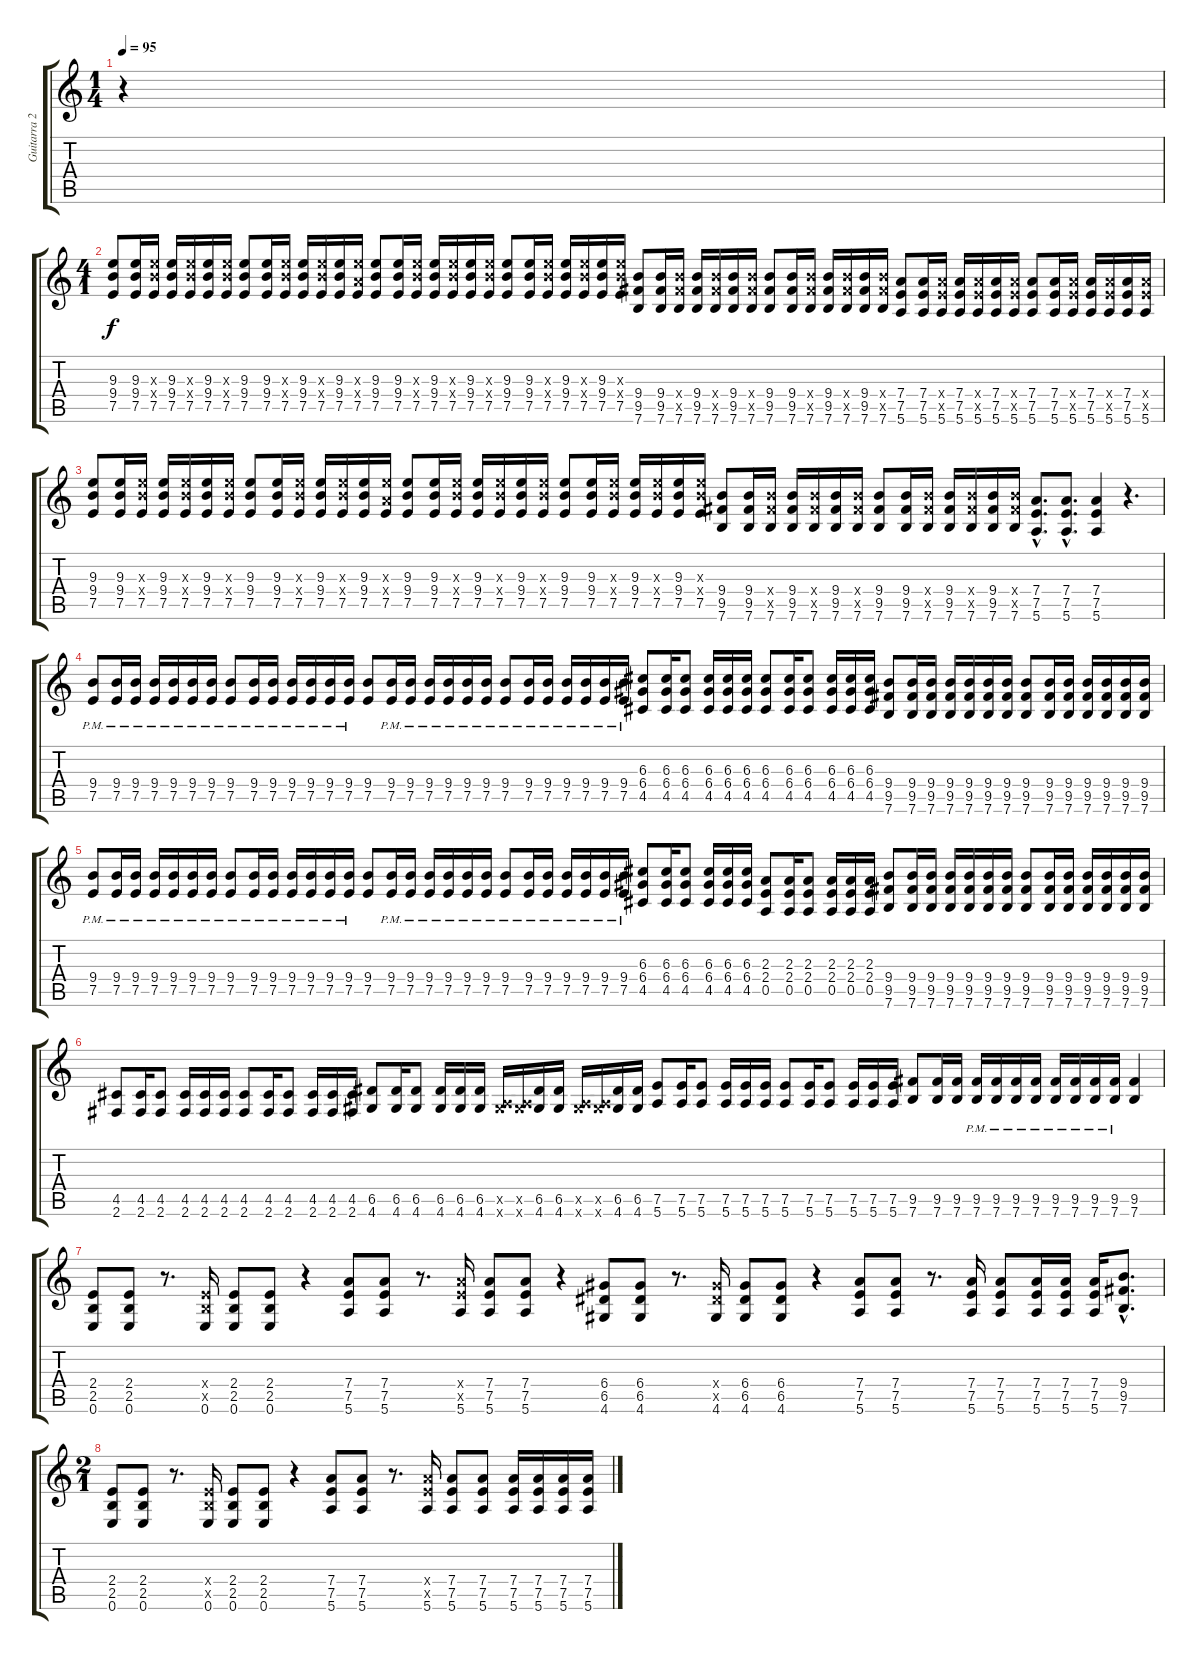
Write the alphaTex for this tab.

\track ("Guitarra 2" "Guitarra 2") {instrument overdrivenguitar}
\staff {score tabs}
\tuning (E4 B3 G3 D3 A2 E2) {hide}
\ts (1 4)
\tempo 95
\clef g2
\ks c
r.4{dy f instrument overdrivenguitar} |
\ts (4 1)
(9.3 9.4 7.5).8 (9.3 9.4 7.5).16 (9.3{x} 9.4{x} 7.5).16 (9.3 9.4 7.5).16 (9.3{x} 9.4{x} 7.5).16 (9.3 9.4 7.5).16 (9.3{x} 9.4{x} 7.5).16 (9.3 9.4 7.5).8 (9.3 9.4 7.5).16 (9.3{x} 9.4{x} 7.5).16 (9.3 9.4 7.5).16 (9.3{x} 9.4{x} 7.5).16 (9.3 9.4 7.5).16 (9.3{x} 7.4{x} 7.5).16 (9.3 9.4 7.5).8 (9.3 9.4 7.5).16 (9.3{x} 9.4{x} 7.5).16 (9.3 9.4 7.5).16 (9.3{x} 9.4{x} 7.5).16 (9.3 9.4 7.5).16 (9.3{x} 9.4{x} 7.5).16 (9.3 9.4 7.5).8 (9.3 9.4 7.5).16 (9.3{x} 9.4{x} 7.5).16 (9.3 9.4 7.5).16 (9.3{x} 9.4{x} 7.5).16 (9.3 9.4 7.5).16 (9.3{x} 9.4{x} 7.5).16 (9.4 9.5 7.6).8 (9.4 9.5 7.6).16 (9.4{x} 9.5{x} 7.6).16 (9.4 9.5 7.6).16 (9.4{x} 9.5{x} 7.6).16 (9.4 9.5 7.6).16 (9.4{x} 9.5{x} 7.6).16 (9.4 9.5 7.6).8 (9.4 9.5 7.6).16 (9.4{x} 9.5{x} 7.6).16 (9.4 9.5 7.6).16 (9.4{x} 9.5{x} 7.6).16 (9.4 9.5 7.6).16 (9.4{x} 9.5{x} 7.6).16 (7.4 7.5 5.6).8 (7.4 7.5 5.6).16 (7.4{x} 7.5{x} 5.6).16 (7.4 7.5 5.6).16 (7.4{x} 7.5{x} 5.6).16 (7.4 7.5 5.6).16 (7.4{x} 7.5{x} 5.6).16 (7.4 7.5 5.6).8 (7.4 7.5 5.6).16 (7.4{x} 7.5{x} 5.6).16 (7.4 7.5 5.6).16 (7.4{x} 7.5{x} 5.6).16 (7.4 7.5 5.6).16 (7.4{x} 7.5{x} 5.6).16 |
(9.3 9.4 7.5).8 (9.3 9.4 7.5).16 (9.3{x} 9.4{x} 7.5).16 (9.3 9.4 7.5).16 (9.3{x} 9.4{x} 7.5).16 (9.3 9.4 7.5).16 (9.3{x} 9.4{x} 7.5).16 (9.3 9.4 7.5).8 (9.3 9.4 7.5).16 (9.3{x} 9.4{x} 7.5).16 (9.3 9.4 7.5).16 (9.3{x} 9.4{x} 7.5).16 (9.3 9.4 7.5).16 (9.3{x} 7.4{x} 7.5).16 (9.3 9.4 7.5).8 (9.3 9.4 7.5).16 (9.3{x} 9.4{x} 7.5).16 (9.3 9.4 7.5).16 (9.3{x} 9.4{x} 7.5).16 (9.3 9.4 7.5).16 (9.3{x} 9.4{x} 7.5).16 (9.3 9.4 7.5).8 (9.3 9.4 7.5).16 (9.3{x} 9.4{x} 7.5).16 (9.3 9.4 7.5).16 (9.3{x} 9.4{x} 7.5).16 (9.3 9.4 7.5).16 (9.3{x} 9.4{x} 7.5).16 (9.4 9.5 7.6).8 (9.4 9.5 7.6).16 (9.4{x} 9.5{x} 7.6).16 (9.4 9.5 7.6).16 (9.4{x} 9.5{x} 7.6).16 (9.4 9.5 7.6).16 (9.4{x} 9.5{x} 7.6).16 (9.4 9.5 7.6).8 (9.4 9.5 7.6).16 (9.4{x} 9.5{x} 7.6).16 (9.4 9.5 7.6).16 (9.4{x} 9.5{x} 7.6).16 (9.4 9.5 7.6).16 (9.4{x} 9.5{x} 7.6).16 (7.4{hac} 7.5{hac} 5.6{hac}).8{d} (7.4{hac} 7.5{hac} 5.6{hac}).8{d} (7.4 7.5 5.6).4 r.4{d} |
(9.4{pm} 7.5{pm}).8 (9.4{pm} 7.5{pm}).16 (9.4{pm} 7.5{pm}).16 (9.4{pm} 7.5{pm}).16 (9.4{pm} 7.5{pm}).16 (9.4{pm} 7.5{pm}).16 (9.4{pm} 7.5{pm}).16 (9.4{pm} 7.5{pm}).8 (9.4{pm} 7.5{pm}).16 (9.4{pm} 7.5{pm}).16 (9.4{pm} 7.5{pm}).16 (9.4{pm} 7.5{pm}).16 (9.4{pm} 7.5{pm}).16 (9.4{pm} 7.5{pm}).16 (9.4 7.5).8 (9.4{pm} 7.5{pm}).16 (9.4{pm} 7.5{pm}).16 (9.4{pm} 7.5{pm}).16 (9.4{pm} 7.5{pm}).16 (9.4{pm} 7.5{pm}).16 (9.4{pm} 7.5{pm}).16 (9.4{pm} 7.5{pm}).8 (9.4{pm} 7.5{pm}).16 (9.4{pm} 7.5{pm}).16 (9.4{pm} 7.5{pm}).16 (9.4{pm} 7.5{pm}).16 (9.4{pm} 7.5{pm}).16 (9.4{pm} 7.5{pm}).16 (6.3 6.4 4.5).8 (6.3 6.4 4.5).16 (6.3 6.4 4.5).8 (6.3 6.4 4.5).16 (6.3 6.4 4.5).16 (6.3 6.4 4.5).16 (6.3 6.4 4.5).8 (6.3 6.4 4.5).16 (6.3 6.4 4.5).8 (6.3 6.4 4.5).16 (6.3 6.4 4.5).16 (6.3 6.4 4.5).16 (9.4 9.5 7.6).8 (9.4 9.5 7.6).16 (9.4 9.5 7.6).16 (9.4 9.5 7.6).16 (9.4 9.5 7.6).16 (9.4 9.5 7.6).16 (9.4 9.5 7.6).16 (9.4 9.5 7.6).8 (9.4 9.5 7.6).16 (9.4 9.5 7.6).16 (9.4 9.5 7.6).16 (9.4 9.5 7.6).16 (9.4 9.5 7.6).16 (9.4 9.5 7.6).16 |
(9.4{pm} 7.5{pm}).8 (9.4{pm} 7.5{pm}).16 (9.4{pm} 7.5{pm}).16 (9.4{pm} 7.5{pm}).16 (9.4{pm} 7.5{pm}).16 (9.4{pm} 7.5{pm}).16 (9.4{pm} 7.5{pm}).16 (9.4{pm} 7.5{pm}).8 (9.4{pm} 7.5{pm}).16 (9.4{pm} 7.5{pm}).16 (9.4{pm} 7.5{pm}).16 (9.4{pm} 7.5{pm}).16 (9.4{pm} 7.5{pm}).16 (9.4{pm} 7.5{pm}).16 (9.4 7.5).8 (9.4{pm} 7.5{pm}).16 (9.4{pm} 7.5{pm}).16 (9.4{pm} 7.5{pm}).16 (9.4{pm} 7.5{pm}).16 (9.4{pm} 7.5{pm}).16 (9.4{pm} 7.5{pm}).16 (9.4{pm} 7.5{pm}).8 (9.4{pm} 7.5{pm}).16 (9.4{pm} 7.5{pm}).16 (9.4{pm} 7.5{pm}).16 (9.4{pm} 7.5{pm}).16 (9.4{pm} 7.5{pm}).16 (9.4{pm} 7.5{pm}).16 (6.3 6.4 4.5).8 (6.3 6.4 4.5).16 (6.3 6.4 4.5).8 (6.3 6.4 4.5).16 (6.3 6.4 4.5).16 (6.3 6.4 4.5).16 (2.3 2.4 0.5).8 (2.3 2.4 0.5).16 (2.3 2.4 0.5).8 (2.3 2.4 0.5).16 (2.3 2.4 0.5).16 (2.3 2.4 0.5).16 (9.4 9.5 7.6).8 (9.4 9.5 7.6).16 (9.4 9.5 7.6).16 (9.4 9.5 7.6).16 (9.4 9.5 7.6).16 (9.4 9.5 7.6).16 (9.4 9.5 7.6).16 (9.4 9.5 7.6).8 (9.4 9.5 7.6).16 (9.4 9.5 7.6).16 (9.4 9.5 7.6).16 (9.4 9.5 7.6).16 (9.4 9.5 7.6).16 (9.4 9.5 7.6).16 |
(4.5 2.6).8 (4.5 2.6).16 (4.5 2.6).8 (4.5 2.6).16 (4.5 2.6).16 (4.5 2.6).16 (4.5 2.6).8 (4.5 2.6).16 (4.5 2.6).8 (4.5 2.6).16 (4.5 2.6).16 (4.5 2.6).16 (6.5 4.6).8 (6.5 4.6).16 (6.5 4.6).8 (6.5 4.6).16 (6.5 4.6).16 (6.5 4.6).16 (0.5{x} 4.6{x}).16 (0.5{x} 4.6{x}).16 (6.5 4.6).16 (6.5 4.6).16 (0.5{x} 4.6{x}).16 (0.5{x} 4.6{x}).16 (6.5 4.6).16 (6.5 4.6).16 (7.5 5.6).8 (7.5 5.6).16 (7.5 5.6).8 (7.5 5.6).16 (7.5 5.6).16 (7.5 5.6).16 (7.5 5.6).8 (7.5 5.6).16 (7.5 5.6).8 (7.5 5.6).16 (7.5 5.6).16 (7.5 5.6).16 (9.5 7.6).8 (9.5 7.6).16 (9.5 7.6).16 (9.5{pm} 7.6{pm}).16 (9.5{pm} 7.6{pm}).16 (9.5{pm} 7.6{pm}).16 (9.5{pm} 7.6{pm}).16 (9.5{pm} 7.6{pm}).16 (9.5{pm} 7.6{pm}).16 (9.5{pm} 7.6{pm}).16 (9.5{pm} 7.6{pm}).16 (9.5 7.6).4 |
(2.4 2.5 0.6).8 (2.4 2.5 0.6).8 r.8{d} (2.4{x} 2.5{x} 0.6).16 (2.4 2.5 0.6).8 (2.4 2.5 0.6).8 r.4 (7.4 7.5 5.6).8 (7.4 7.5 5.6).8 r.8{d} (7.4{x} 7.5{x} 5.6).16 (7.4 7.5 5.6).8 (7.4 7.5 5.6).8 r.4 (6.4 6.5 4.6).8 (6.4 6.5 4.6).8 r.8{d} (6.4{x} 6.5{x} 4.6).16 (6.4 6.5 4.6).8 (6.4 6.5 4.6).8 r.4 (7.4 7.5 5.6).8 (7.4 7.5 5.6).8 r.8{d} (7.4 7.5 5.6).16 (7.4 7.5 5.6).8 (7.4 7.5 5.6).16 (7.4 7.5 5.6).16 (7.4 7.5 5.6).16 (9.4{hac} 9.5{hac} 7.6{hac}).8{d} |
\ts (2 1)
(2.4 2.5 0.6).8 (2.4 2.5 0.6).8 r.8{d} (2.4{x} 2.5{x} 0.6).16 (2.4 2.5 0.6).8 (2.4 2.5 0.6).8 r.4 (7.4 7.5 5.6).8 (7.4 7.5 5.6).8 r.8{d} (7.4{x} 7.5{x} 5.6).16 (7.4 7.5 5.6).8 (7.4 7.5 5.6).8 (7.4 7.5 5.6).16 (7.4 7.5 5.6).16 (7.4 7.5 5.6).16 (7.4 7.5 5.6).16
